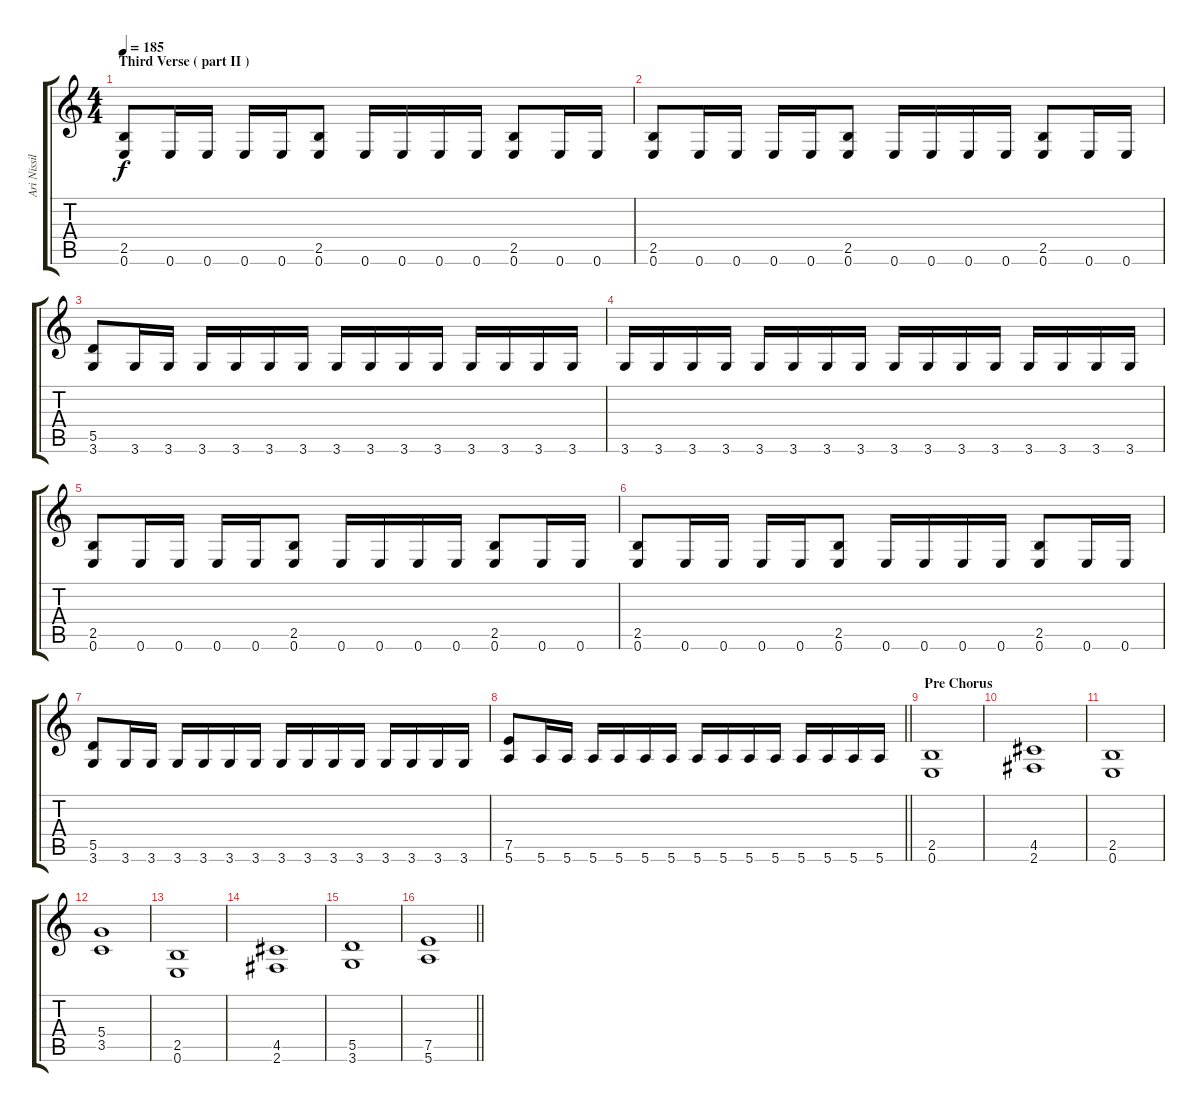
\track ("Ari Nissilä '' WarTechs ''" "Ari Nissil") {instrument distortionguitar}
\staff {score tabs}
\tuning (E4 B3 G3 D3 A2 E2) {hide}
\ts (4 4)
\section ("" "Third Verse ( part II )")
\tempo 185
\clef g2
\ks c
(2.5 0.6).8{dy f} 0.6.16 0.6.16 0.6.16 0.6.16 (2.5 0.6).8 0.6.16 0.6.16 0.6.16 0.6.16 (2.5 0.6).8 0.6.16 0.6.16 |
(2.5 0.6).8 0.6.16 0.6.16 0.6.16 0.6.16 (2.5 0.6).8 0.6.16 0.6.16 0.6.16 0.6.16 (2.5 0.6).8 0.6.16 0.6.16 |
(5.5 3.6).8 3.6.16 3.6.16 3.6.16 3.6.16 3.6.16 3.6.16 3.6.16 3.6.16 3.6.16 3.6.16 3.6.16 3.6.16 3.6.16 3.6.16 |
3.6.16 3.6.16 3.6.16 3.6.16 3.6.16 3.6.16 3.6.16 3.6.16 3.6.16 3.6.16 3.6.16 3.6.16 3.6.16 3.6.16 3.6.16 3.6.16 |
(2.5 0.6).8 0.6.16 0.6.16 0.6.16 0.6.16 (2.5 0.6).8 0.6.16 0.6.16 0.6.16 0.6.16 (2.5 0.6).8 0.6.16 0.6.16 |
(2.5 0.6).8 0.6.16 0.6.16 0.6.16 0.6.16 (2.5 0.6).8 0.6.16 0.6.16 0.6.16 0.6.16 (2.5 0.6).8 0.6.16 0.6.16 |
(5.5 3.6).8 3.6.16 3.6.16 3.6.16 3.6.16 3.6.16 3.6.16 3.6.16 3.6.16 3.6.16 3.6.16 3.6.16 3.6.16 3.6.16 3.6.16 |
\barLineRight lightlight
(7.5 5.6).8 5.6.16 5.6.16 5.6.16 5.6.16 5.6.16 5.6.16 5.6.16 5.6.16 5.6.16 5.6.16 5.6.16 5.6.16 5.6.16 5.6.16 |
\section ("" "Pre Chorus ")
(2.5 0.6).1 |
(4.5 2.6).1 |
(2.5 0.6).1 |
(5.4 3.5).1 |
(2.5 0.6).1 |
(4.5 2.6).1 |
(5.5 3.6).1 |
\barLineRight lightlight
(7.5 5.6).1
